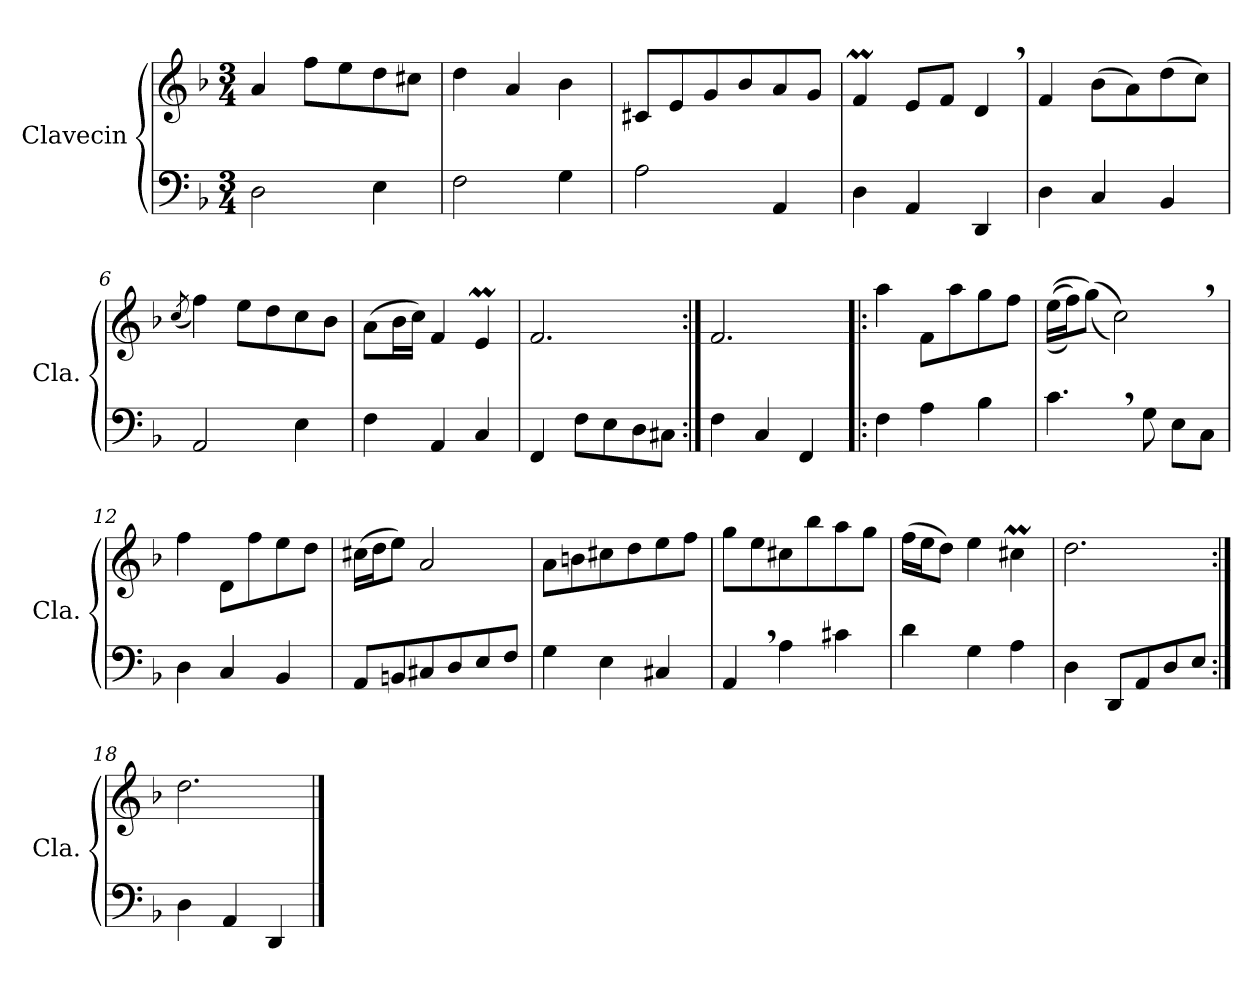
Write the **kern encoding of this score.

**kern	**kern
*part2	*part1
*staff2	*staff1
*I"Clavecin	*I"Clavecin
*I'Cla.	*I'Cla.
*clefF4	*clefG2
*k[b-]	*k[b-]
*F:	*F:
*M3/4	*M3/4
*MM120	*MM120
=1	=1
2D\	4a/
.	8ff\L
.	8ee\
4E\	8dd\
.	8cc#X\J
=2	=2
2F\	4dd\
.	4a/
4G\	4b-\
=3	=3
2A\	8c#X/L
.	8e/
.	8g/
.	8b-/
4AA/	8a/
.	8g/J
=4	=4
4D\	4fM/
4AA/	8e/L
.	8f/J
4DD/	4d,/
!!LO:LB:g=z
=5	=5
4D\	4f/
4C/	(8b-\L
.	8a\)
4BB-/	(8dd\
.	8cc\J)
=6	=6
.	(8qcc/
2AA/	4ff\)
.	8ee\L
.	8dd\
4E\	8cc\
.	8b-\J
=7	=7
4F\	(8a\L
.	16b-\L
.	16cc\JJ)
4AA/	4f/
4C/	4em/
=8	=8
4FF/	2.f/
8F\L	.
8E\	.
8D\	.
8C#X\J	.
=9:|!	=9:|!
4F\	2.f/
4C/	.
4FF/	.
!!LO:LB:g=z
=10!|:	=10!|:
4F\	4aa\
4A\	8f\L
.	8aa\
4B-\	8gg\
.	8ff\J
=11	=11
4.c,\	(((16ee\LL
.	16ff\J))
.	((8gg\J)
.	2cc,\))
8G\	.
8E\L	.
8C\J	.
=12	=12
4D\	4ff\
4C/	8d\L
.	8ff\
4BB-/	8ee\
.	8dd\J
=13	=13
8AA/L	(16cc#X\LL
.	16dd\J
8BBn/	8ee\J)
8C#X/	2a/
8D/	.
8E/	.
8F/J	.
!!LO:LB:g=z
=14	=14
4G\	8a\L
.	8bn\
4E\	8cc#X\
.	8dd\
4C#X/	8ee\
.	8ff\J
=15	=15
4AA,/	8gg\L
.	8ee\
4A\	8cc#X\
.	8bb-\
4c#X\	8aa\
.	8gg\J
=16	=16
4d\	(16ff\LL
.	16ee\J
.	8dd\J)
4G\	4ee\
4A\	4cc#Xm\
=17	=17
4D\	2.dd\
8DD/L	.
8AA/	.
8D/	.
8E/J	.
=18:|!	=18:|!
4D\	2.dd\
4AA/	.
4DD/	.
==	==
*-	*-
